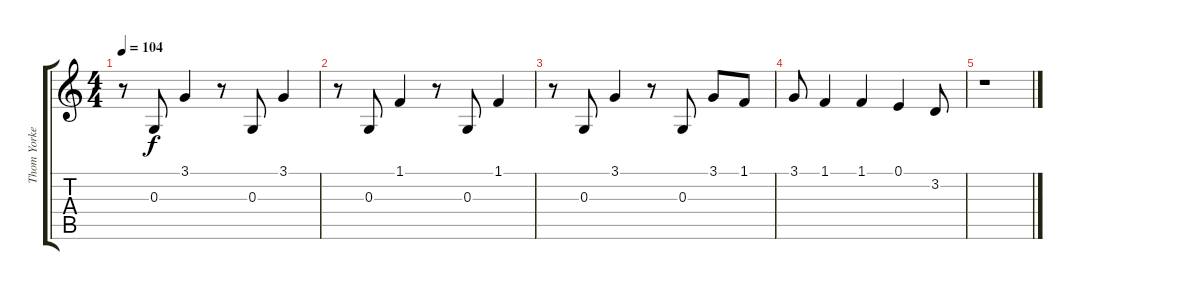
\track ("Thom Yorke (vox)" "Thom Yorke") {instrument drawbarorgan}
\staff {score tabs}
\tuning (E4 B3 G3 D3 A2 E2) {hide}
\ts (4 4)
\tempo 104
\clef g2
\ks c
r.8{dy f} 0.3.8 3.1.4 r.8 0.3.8 3.1.4 |
r.8 0.3.8 1.1.4 r.8 0.3.8 1.1.4 |
r.8 0.3.8 3.1.4 r.8 0.3.8 3.1.8 1.1.8 |
3.1.8 1.1.4 1.1.4 0.1.4 3.2.8 |
r.1
